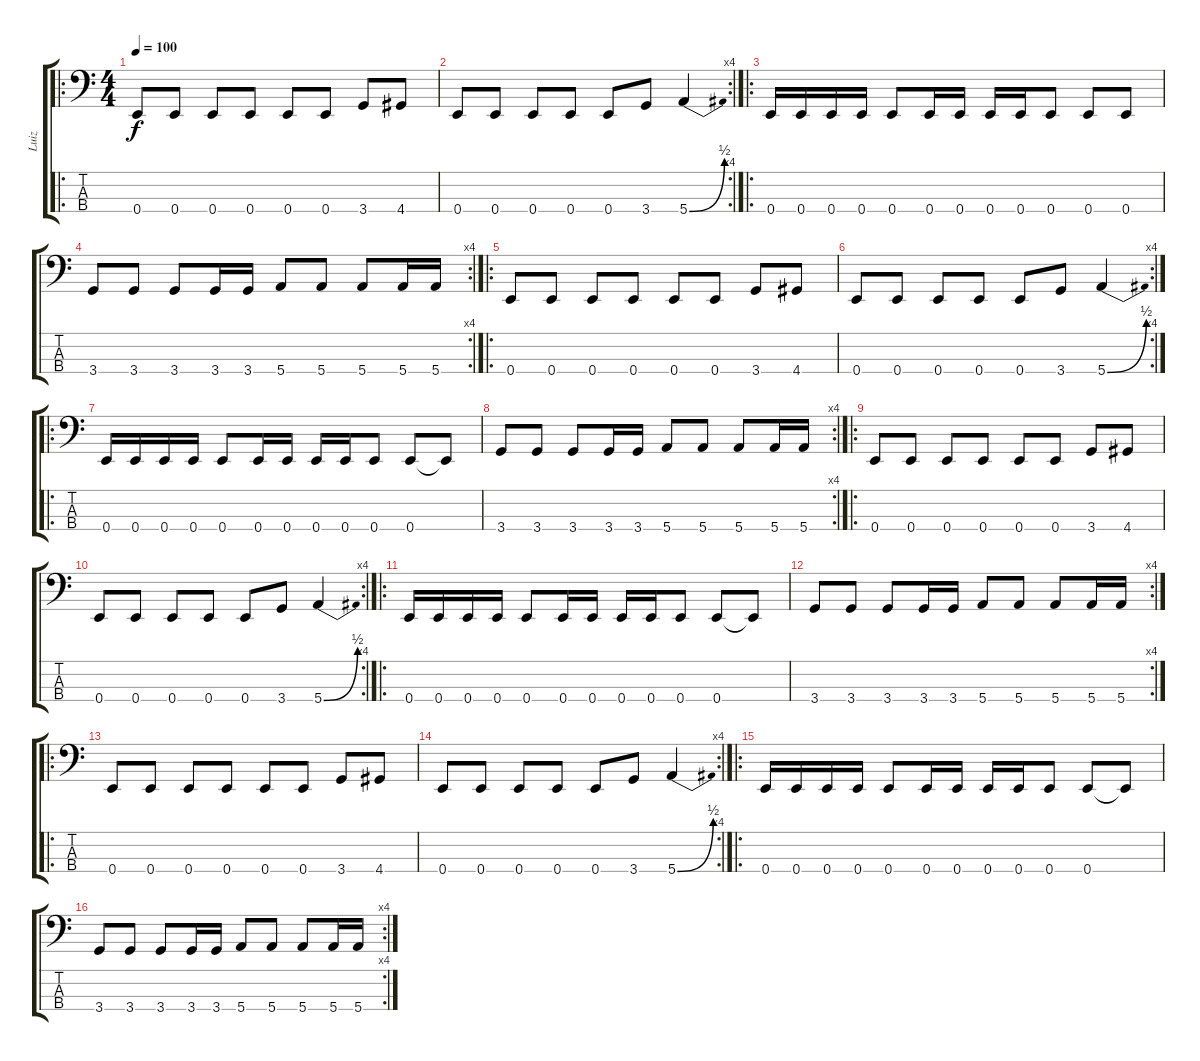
\track ("Luiz" "Luiz") {instrument electricbasspick}
\staff {score tabs}
\tuning (G2 D2 A1 E1) {hide}
\ro
\ts (4 4)
\tempo 100
\clef f4
\ks c
0.4.8{dy f instrument electricbasspick} 0.4.8 0.4.8 0.4.8 0.4.8 0.4.8 3.4.8 4.4.8 |
\rc 4
0.4.8 0.4.8 0.4.8 0.4.8 0.4.8 3.4.8 5.4{be (bend 0 0 60 2)}.4 |
\ro
0.4.16 0.4.16 0.4.16 0.4.16 0.4.8 0.4.16 0.4.16 0.4.16 0.4.16 0.4.8 0.4.8 0.4.8 |
\rc 4
3.4.8 3.4.8 3.4.8 3.4.16 3.4.16 5.4.8 5.4.8 5.4.8 5.4.16 5.4.16 |
\ro
0.4.8 0.4.8 0.4.8 0.4.8 0.4.8 0.4.8 3.4.8 4.4.8 |
\rc 4
0.4.8 0.4.8 0.4.8 0.4.8 0.4.8 3.4.8 5.4{be (bend 0 0 60 2)}.4 |
\ro
0.4.16 0.4.16 0.4.16 0.4.16 0.4.8 0.4.16 0.4.16 0.4.16 0.4.16 0.4.8 0.4.8 0.4{t}.8 |
\rc 4
3.4.8 3.4.8 3.4.8 3.4.16 3.4.16 5.4.8 5.4.8 5.4.8 5.4.16 5.4.16 |
\ro
0.4.8 0.4.8 0.4.8 0.4.8 0.4.8 0.4.8 3.4.8 4.4.8 |
\rc 4
0.4.8 0.4.8 0.4.8 0.4.8 0.4.8 3.4.8 5.4{be (bend 0 0 60 2)}.4 |
\ro
0.4.16 0.4.16 0.4.16 0.4.16 0.4.8 0.4.16 0.4.16 0.4.16 0.4.16 0.4.8 0.4.8 0.4{t}.8 |
\rc 4
3.4.8 3.4.8 3.4.8 3.4.16 3.4.16 5.4.8 5.4.8 5.4.8 5.4.16 5.4.16 |
\ro
0.4.8 0.4.8 0.4.8 0.4.8 0.4.8 0.4.8 3.4.8 4.4.8 |
\rc 4
0.4.8 0.4.8 0.4.8 0.4.8 0.4.8 3.4.8 5.4{be (bend 0 0 60 2)}.4 |
\ro
0.4.16 0.4.16 0.4.16 0.4.16 0.4.8 0.4.16 0.4.16 0.4.16 0.4.16 0.4.8 0.4.8 0.4{t}.8 |
\rc 4
3.4.8 3.4.8 3.4.8 3.4.16 3.4.16 5.4.8 5.4.8 5.4.8 5.4.16 5.4.16
